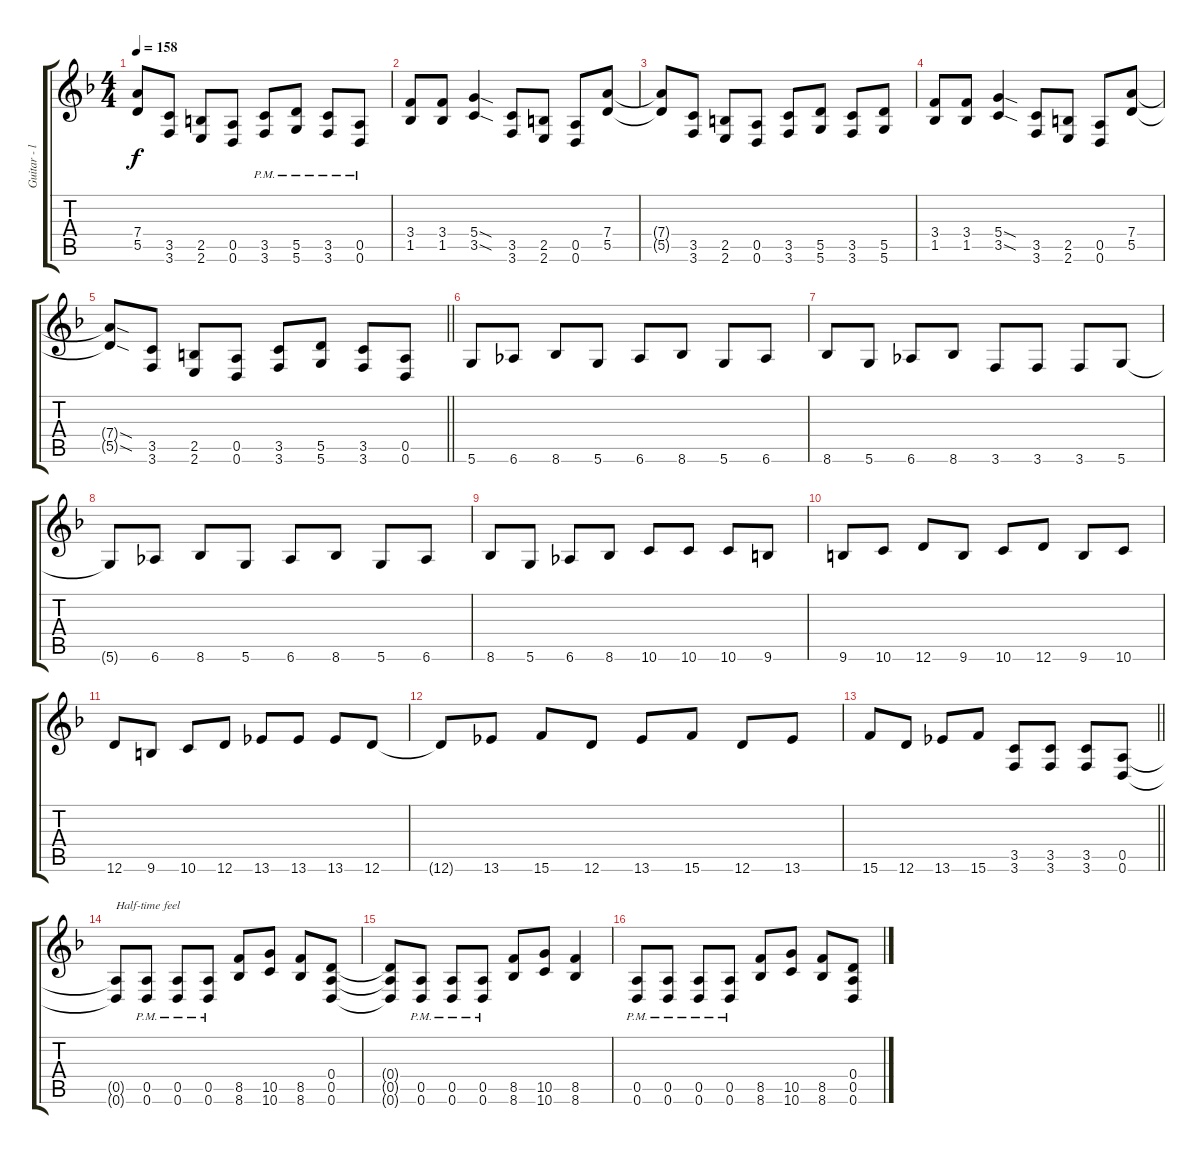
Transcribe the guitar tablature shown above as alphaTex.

\track ("Guitar - left" "Guitar - l") {instrument distortionguitar}
\staff {score tabs}
\tuning (E4 B3 G3 D3 A2 D2) {hide}
\ts (4 4)
\tempo 158
\clef g2
\ks f
(7.4{t} 5.5{t}).8{dy f} (3.5 3.6).8 (2.5 2.6).8 (0.5 0.6).8 (3.5{pm} 3.6{pm}).8 (5.5{pm} 5.6{pm}).8 (3.5{pm} 3.6{pm}).8 (0.5{pm} 0.6{pm}).8 |
(3.4 1.5).8 (3.4 1.5).8 (5.4{sod} 3.5{sod}).4 (3.5 3.6).8 (2.5 2.6).8 (0.5 0.6).8 (7.4 5.5).8 |
(7.4{t} 5.5{t}).8 (3.5 3.6).8 (2.5 2.6).8 (0.5 0.6).8 (3.5 3.6).8 (5.5 5.6).8 (3.5 3.6).8 (5.5 5.6).8 |
(3.4 1.5).8 (3.4 1.5).8 (5.4{sod} 3.5{sod}).4 (3.5 3.6).8 (2.5 2.6).8 (0.5 0.6).8 (7.4 5.5).8 |
\barLineRight lightlight
(7.4{sod t} 5.5{sod t}).8 (3.5 3.6).8 (2.5 2.6).8 (0.5 0.6).8 (3.5 3.6).8 (5.5 5.6).8 (3.5 3.6).8 (0.5 0.6).8 |
5.6.8 6.6.8 8.6.8 5.6.8 6.6.8 8.6.8 5.6.8 6.6.8 |
8.6.8 5.6.8 6.6.8 8.6.8 3.6.8 3.6.8 3.6.8 5.6.8 |
5.6{t}.8 6.6.8 8.6.8 5.6.8 6.6.8 8.6.8 5.6.8 6.6.8 |
8.6.8 5.6.8 6.6.8 8.6.8 10.6.8 10.6.8 10.6.8 9.6.8 |
9.6.8 10.6.8 12.6.8 9.6.8 10.6.8 12.6.8 9.6.8 10.6.8 |
12.6.8 9.6.8 10.6.8 12.6.8 13.6.8 13.6.8 13.6.8 12.6.8 |
12.6{t}.8 13.6.8 15.6.8 12.6.8 13.6.8 15.6.8 12.6.8 13.6.8 |
\barLineRight lightlight
15.6.8 12.6.8 13.6.8 15.6.8 (3.5 3.6).8 (3.5 3.6).8 (3.5 3.6).8 (0.5 0.6).8 |
(0.5{t} 0.6{t}).8{txt "Half-time feel"} (0.5{pm} 0.6{pm}).8 (0.5{pm} 0.6{pm}).8 (0.5{pm} 0.6{pm}).8 (8.5 8.6).8 (10.5 10.6).8 (8.5 8.6).8 (0.4 0.5 0.6).8 |
(0.4{t} 0.5{t} 0.6{t}).8 (0.5{pm} 0.6{pm}).8 (0.5{pm} 0.6{pm}).8 (0.5{pm} 0.6{pm}).8 (8.5 8.6).8 (10.5 10.6).8 (8.5 8.6).4 |
(0.5{pm} 0.6{pm}).8 (0.5{pm} 0.6{pm}).8 (0.5{pm} 0.6{pm}).8 (0.5{pm} 0.6{pm}).8 (8.5 8.6).8 (10.5 10.6).8 (8.5 8.6).8 (0.4 0.5 0.6).8
